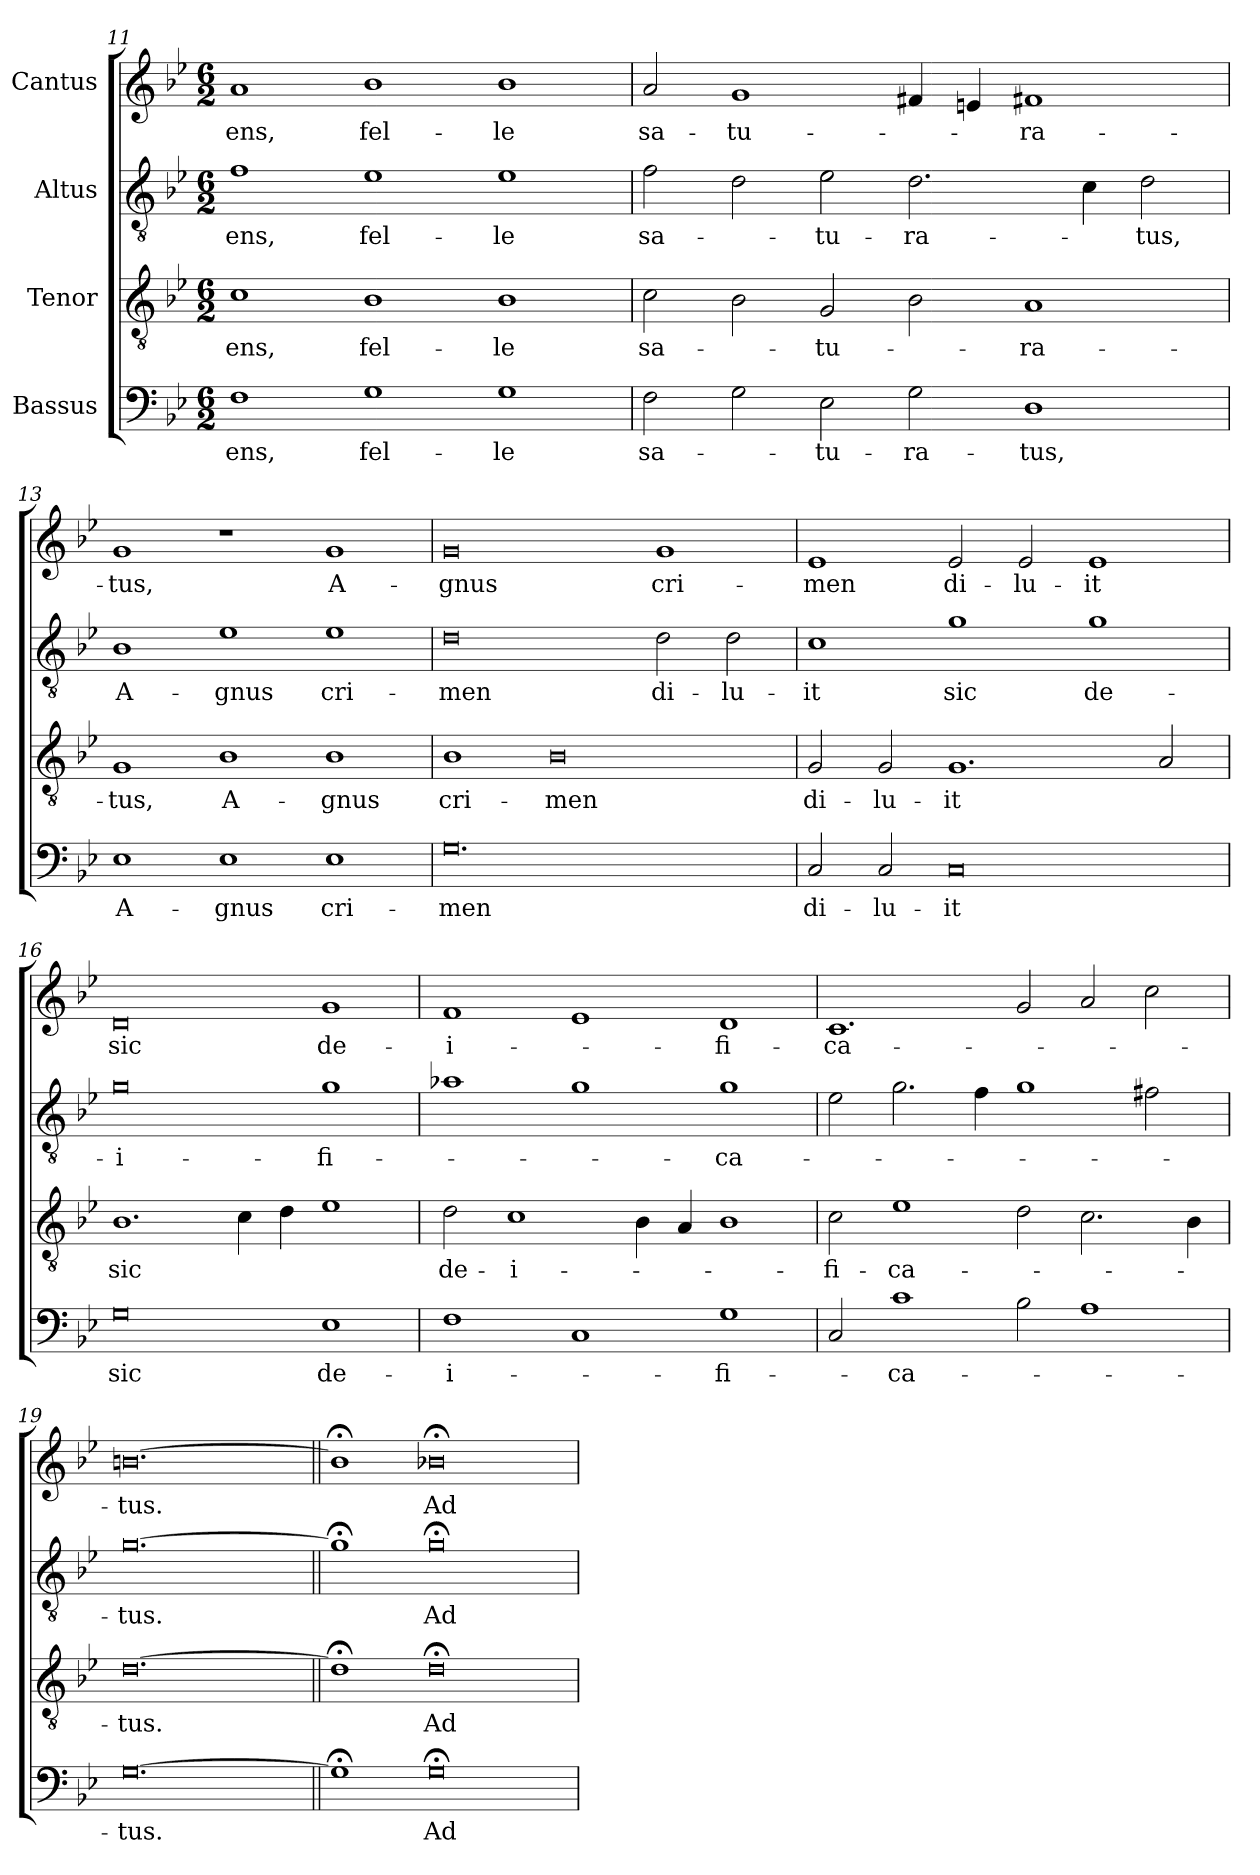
**kern	**text	**kern	**text	**kern	**text	**kern	**text
*part4	*part4	*part3	*part3	*part2	*part2	*part1	*part1
*staff4	*staff4	*staff3	*staff3	*staff2	*staff2	*staff1	*staff1
*I"Bassus	*	*I"Tenor	*	*I"Altus	*	*I"Cantus	*
!!LO:LB:g=z
*clefF4	*	*clefGv2	*	*clefGv2	*	*clefG2	*
*k[b-e-]	*	*k[b-e-]	*	*k[b-e-]	*	*k[b-e-]	*
*B-:	*	*B-:	*	*B-:	*	*B-:	*
*M6/2	*	*M6/2	*	*M6/2	*	*M6/2	*
=11	=11	=11	=11	=11	=11	=11	=11
!	!LO:LY:i	!	!LO:LY:i	!	!LO:LY:i	!	!
1F\	-ens,	1c\	-ens,	1f\	-ens,	1a/	-ens,
!	!LO:LY:i	!	!LO:LY:i	!	!LO:LY:i	!	!
1G\	fel-	1B-\	fel-	1e-\	fel-	1b-\	fel-
!	!LO:LY:i	!	!LO:LY:i	!	!LO:LY:i	!	!
1G\	-le	1B-\	-le	1e-\	-le	1b-\	-le
=12	=12	=12	=12	=12	=12	=12	=12
!	!LO:LY:i	!	!LO:LY:i	!	!LO:LY:i	!	!
2F\	sa-	2c\	sa-	2f\	sa-	2a/	sa-
2G\	.	2B-\	.	2d\	.	1g/	-tu-
!	!LO:LY:i	!	!LO:LY:i	!	!LO:LY:i	!	!
2E-\	-tu-	2G/	-tu-	2e-\	-tu-	.	.
!	!LO:LY:i	!	!	!	!LO:LY:i	!	!
2G\	-ra-	2B-\	.	2.d\	-ra-	4f#X/	.
.	.	.	.	.	.	4en/	.
!	!LO:LY:i	!	!LO:LY:i	!	!	!	!
1D\	-tus,	1A/	-ra-	.	.	1f#X/	-ra-
.	.	.	.	4c\	.	.	.
!	!	!	!	!	!LO:LY:i	!	!
.	.	.	.	2d\	-tus,	.	.
=13	=13	=13	=13	=13	=13	=13	=13
!	!LO:LY:i	!	!LO:LY:i	!	!LO:LY:i	!	!
1E-\	A-	1G/	-tus,	1B-\	A-	1g/	-tus,
!	!LO:LY:i	!	!LO:LY:i	!	!LO:LY:i	!	!
1E-\	-gnus	1B-\	A-	1e-\	-gnus	1r	.
!	!LO:LY:i	!	!LO:LY:i	!	!LO:LY:i	!	!
1E-\	cri-	1B-\	-gnus	1e-\	cri-	1g/	A-
=14	=14	=14	=14	=14	=14	=14	=14
!	!LO:LY:i	!	!LO:LY:i	!	!LO:LY:i	!	!
0.G\	-men	1B-\	cri-	0d\	-men	0g/	-gnus
!	!	!	!LO:LY:i	!	!	!	!
.	.	0B-\	-men	.	.	.	.
!	!	!	!	!	!LO:LY:i	!	!
.	.	.	.	2d\	di-	1g/	cri-
!	!	!	!	!	!LO:LY:i	!	!
.	.	.	.	2d\	-lu-	.	.
!!LO:PB:g=z
=15	=15	=15	=15	=15	=15	=15	=15
!	!LO:LY:i	!	!LO:LY:i	!	!LO:LY:i	!	!
2C/	di-	2G/	di-	1c\	-it	1e-/	-men
!	!LO:LY:i	!	!LO:LY:i	!	!	!	!
2C/	-lu-	2G/	-lu-	.	.	.	.
!	!LO:LY:i	!	!LO:LY:i	!	!LO:LY:i	!	!
0C/	-it	1.G/	-it	1g\	sic	2e-/	di-
.	.	.	.	.	.	2e-/	-lu-
!	!	!	!	!	!LO:LY:i	!	!
.	.	.	.	1g\	de-	1e-/	-it
.	.	2A/	.	.	.	.	.
=16	=16	=16	=16	=16	=16	=16	=16
!	!LO:LY:i	!	!LO:LY:i	!	!LO:LY:i	!	!
0G\	sic	1.B-\	sic	0g\	-i-	0d/	sic
.	.	4c\	.	.	.	.	.
.	.	4d\	.	.	.	.	.
!	!LO:LY:i	!	!	!	!LO:LY:i	!	!
1E-\	de-	1e-\	.	1g\	-fi-	1g/	de-
=17	=17	=17	=17	=17	=17	=17	=17
!	!LO:LY:i	!	!LO:LY:i	!	!	!	!
1F\	-i-	2d\	de-	1a-X\	.	1f/	-i-
!	!	!	!LO:LY:i	!	!	!	!
.	.	1c\	-i-	.	.	.	.
1C/	.	.	.	1g\	.	1e-/	.
.	.	4B-\	.	.	.	.	.
.	.	4A/	.	.	.	.	.
!	!LO:LY:i	!	!	!	!LO:LY:i	!	!
1G\	-fi-	1B-\	.	1g\	-ca-	1d/	-fi-
=18	=18	=18	=18	=18	=18	=18	=18
!	!	!	!LO:LY:i	!	!	!	!
2C/	.	2c\	-fi-	2e-\	.	1.c/	-ca-
!	!LO:LY:i	!	!LO:LY:i	!	!	!	!
1c\	-ca-	1e-\	-ca-	2.g\	.	.	.
.	.	.	.	4f\	.	.	.
2B-\	.	2d\	.	1g\	.	2g/	.
1A\	.	2.c\	.	.	.	2a/	.
.	.	.	.	2f#X\	.	2cc\	.
.	.	4B-\	.	.	.	.	.
=19	=19	=19	=19	=19	=19	=19	=19
!	!LO:LY:i	!	!LO:LY:i	!	!LO:LY:i	!	!
[0.G\	-tus.	[0.d\	-tus.	[0.g\	-tus.	[0.bn\	-tus.
!!LO:LB:g=z
=20||	=20||	=20||	=20||	=20||	=20||	=20||	=20||
1G;<\]	.	1d;<\]	.	1g;<\]	.	1b;<\]	.
!	!LO:LY:i	!	!LO:LY:i	!	!LO:LY:i	!	!
0G;<\	Ad-	0d;<\	Ad-	0g;<\	Ad-	0b-;<\	Ad-
=	=	=	=	=	=	=	=
*-	*-	*-	*-	*-	*-	*-	*-
